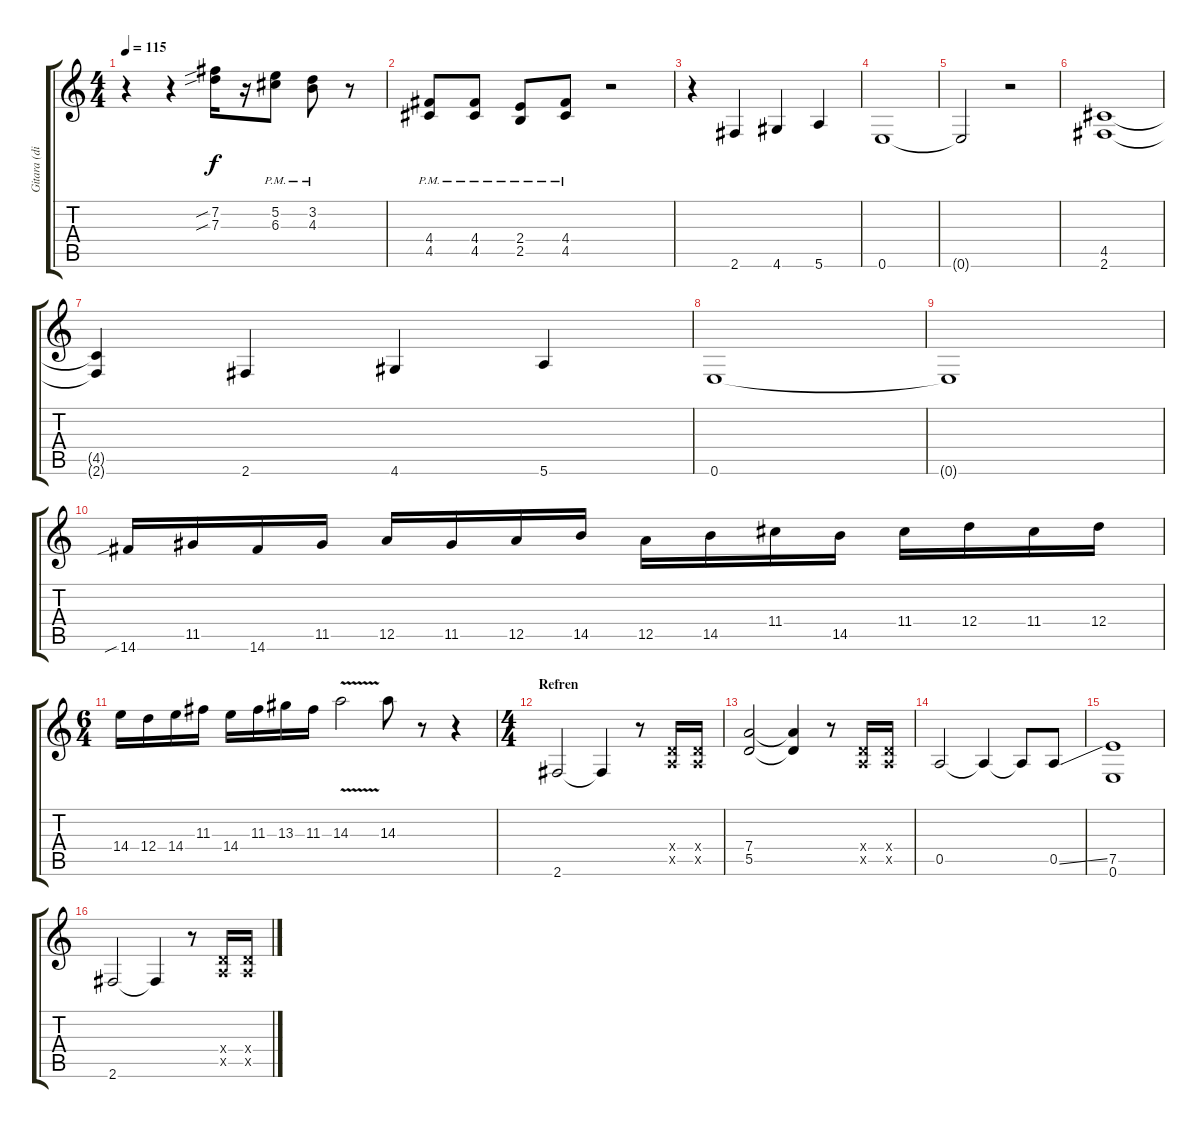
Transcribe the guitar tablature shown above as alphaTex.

\track ("Gitara (distorzija)" "Gitara (di") {instrument overdrivenguitar}
\staff {score tabs}
\tuning (E4 B3 G3 D3 A2 E2) {hide}
\ts (4 4)
\tempo 115
\clef g2
\ks c
r.4{dy f} r.4 (7.2{sib} 7.3{sib}).16 r.16 (5.2{pm} 6.3{pm}).8 (3.2{pm} 4.3{pm}).8 r.8 |
(4.4{pm} 4.5{pm}).8 (4.4{pm} 4.5{pm}).8 (2.4{pm} 2.5{pm}).8 (4.4{pm} 4.5{pm}).8 r.2 |
r.4 2.6.4 4.6.4 5.6.4 |
0.6.1 |
0.6{t}.2 r.2 |
(4.5 2.6).1 |
(4.5{t} 2.6{t}).4 2.6.4 4.6.4 5.6.4 |
0.6.1 |
0.6{t}.1 |
14.6{sib}.16 11.5.16 14.6.16 11.5.16 12.5.16 11.5.16 12.5.16 14.5.16 12.5.16 14.5.16 11.4.16 14.5.16 11.4.16 12.4.16 11.4.16 12.4.16 |
\ts (6 4)
14.4.16 12.4.16 14.4.16 11.3.16 14.4.16 11.3.16 13.3.16 11.3.16 14.3{v}.2 14.3.8 r.8 r.4 |
\ts (4 4)
\section ("" "Refren")
2.6.2 2.6{t}.4 r.8 (0.4{x} 0.5{x}).16 (0.4{x} 0.5{x}).16 |
(7.4 5.5).2 (7.4{t} 5.5{t}).4 r.8 (0.4{x} 0.5{x}).16 (0.4{x} 0.5{x}).16 |
0.5.2 0.5{t}.4 0.5{t}.8 0.5{ss}.8 |
(7.5 0.6).1 |
2.6.2 2.6{t}.4 r.8 (0.4{x} 0.5{x}).16 (0.4{x} 0.5{x}).16
